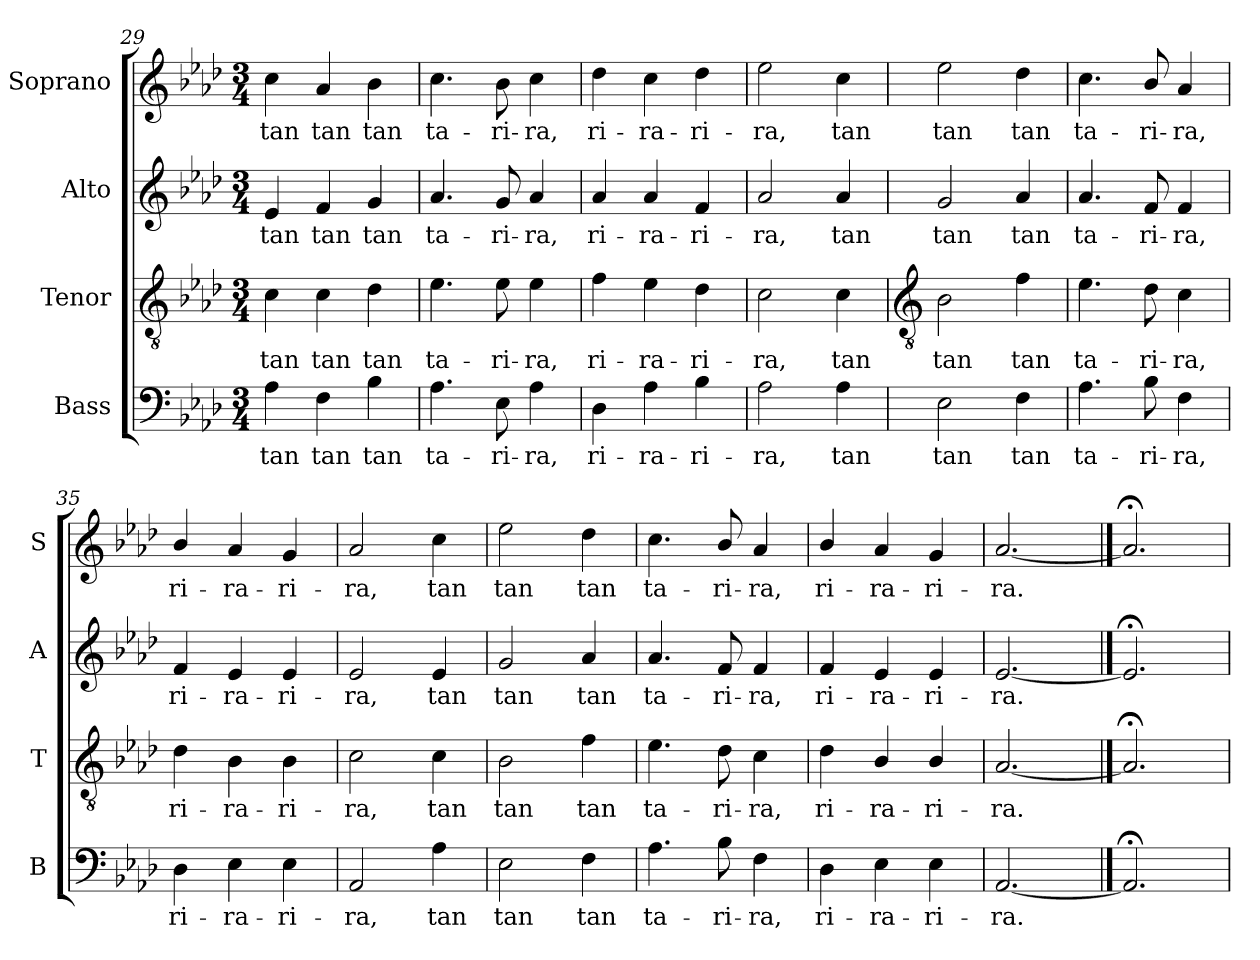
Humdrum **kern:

**kern	**text	**kern	**text	**kern	**text	**kern	**text
*part4	*part4	*part3	*part3	*part2	*part2	*part1	*part1
*staff4	*staff4	*staff3	*staff3	*staff2	*staff2	*staff1	*staff1
*I"Bass	*	*I"Tenor	*	*I"Alto	*	*I"Soprano	*
*I'B	*	*I'T	*	*I'A	*	*I'S	*
*clefF4	*	*clefGv2	*	*clefG2	*	*clefG2	*
*k[b-e-a-d-]	*	*k[b-e-a-d-]	*	*k[b-e-a-d-]	*	*k[b-e-a-d-]	*
*A-:	*	*A-:	*	*A-:	*	*A-:	*
*M3/4	*	*M3/4	*	*M3/4	*	*M3/4	*
=29	=29	=29	=29	=29	=29	=29	=29
!	!LO:LY:b	!	!LO:LY:b	!	!LO:LY:b	!	!LO:LY:b
4A-\	tan	4c\	tan	4e-/	tan	4cc\	tan
!	!LO:LY:b	!	!LO:LY:b	!	!LO:LY:b	!	!LO:LY:b
4F\	tan	4c\	tan	4f/	tan	4a-/	tan
!	!LO:LY:b	!	!LO:LY:b	!	!LO:LY:b	!	!LO:LY:b
4B-\	tan	4d-\	tan	4g/	tan	4b-\	tan
=30	=30	=30	=30	=30	=30	=30	=30
!	!LO:LY:b	!	!LO:LY:b	!	!LO:LY:b	!	!LO:LY:b
4.A-\	ta-	4.e-\	ta-	4.a-/	ta-	4.cc\	ta-
!	!LO:LY:b	!	!LO:LY:b	!	!LO:LY:b	!	!LO:LY:b
8E-\	-ri-	8e-\	-ri-	8g/	-ri-	8b-\	-ri-
!	!LO:LY:b	!	!LO:LY:b	!	!LO:LY:b	!	!LO:LY:b
4A-\	-ra,	4e-\	-ra,	4a-/	-ra,	4cc\	-ra,
=31	=31	=31	=31	=31	=31	=31	=31
!	!LO:LY:b	!	!LO:LY:b	!	!LO:LY:b	!	!LO:LY:b
4D-\	ri-	4f\	ri-	4a-/	ri-	4dd-\	ri-
!	!LO:LY:b	!	!LO:LY:b	!	!LO:LY:b	!	!LO:LY:b
4A-\	-ra-	4e-\	-ra-	4a-/	-ra-	4cc\	-ra-
!	!LO:LY:b	!	!LO:LY:b	!	!LO:LY:b	!	!LO:LY:b
4B-\	-ri-	4d-\	-ri-	4f/	-ri-	4dd-\	-ri-
!!LO:PB:g=z
=32	=32	=32	=32	=32	=32	=32	=32
!	!LO:LY:b	!	!LO:LY:b	!	!LO:LY:b	!	!LO:LY:b
2A-\	-ra,	2c\	-ra,	2a-/	-ra,	2ee-\	-ra,
!	!LO:LY:b	!	!LO:LY:b	!	!LO:LY:b	!	!LO:LY:b
4A-\	tan	4c\	tan	4a-/	tan	4cc\	tan
=33	=33	=33	=33	=33	=33	=33	=33
*	*	*clefGv2	*	*	*	*	*
!	!LO:LY:b	!	!LO:LY:b	!	!LO:LY:b	!	!LO:LY:b
2E-\	tan	2B-\	tan	2g/	tan	2ee-\	tan
!	!LO:LY:b	!	!LO:LY:b	!	!LO:LY:b	!	!LO:LY:b
4F\	tan	4f\	tan	4a-/	tan	4dd-\	tan
=34	=34	=34	=34	=34	=34	=34	=34
!	!LO:LY:b	!	!LO:LY:b	!	!LO:LY:b	!	!LO:LY:b
4.A-\	ta-	4.e-\	ta-	4.a-/	ta-	4.cc\	ta-
!	!LO:LY:b	!	!LO:LY:b	!	!LO:LY:b	!	!LO:LY:b
8B-\	-ri-	8d-\	-ri-	8f/	-ri-	8b-/	-ri-
!	!LO:LY:b	!	!LO:LY:b	!	!LO:LY:b	!	!LO:LY:b
4F\	-ra,	4c\	-ra,	4f/	-ra,	4a-/	-ra,
=35	=35	=35	=35	=35	=35	=35	=35
!	!LO:LY:b	!	!LO:LY:b	!	!LO:LY:b	!	!LO:LY:b
4D-\	ri-	4d-\	ri-	4f/	ri-	4b-/	ri-
!	!LO:LY:b	!	!LO:LY:b	!	!LO:LY:b	!	!LO:LY:b
4E-\	-ra-	4B-\	-ra-	4e-/	-ra-	4a-/	-ra-
!	!LO:LY:b	!	!LO:LY:b	!	!LO:LY:b	!	!LO:LY:b
4E-\	-ri-	4B-\	-ri-	4e-/	-ri-	4g/	-ri-
=36	=36	=36	=36	=36	=36	=36	=36
!	!LO:LY:b	!	!LO:LY:b	!	!LO:LY:b	!	!LO:LY:b
2AA-/	-ra,	2c\	-ra,	2e-/	-ra,	2a-/	-ra,
!	!LO:LY:b	!	!LO:LY:b	!	!LO:LY:b	!	!LO:LY:b
4A-\	tan	4c\	tan	4e-/	tan	4cc\	tan
=37	=37	=37	=37	=37	=37	=37	=37
!	!LO:LY:b	!	!LO:LY:b	!	!LO:LY:b	!	!LO:LY:b
2E-\	tan	2B-\	tan	2g/	tan	2ee-\	tan
!	!LO:LY:b	!	!LO:LY:b	!	!LO:LY:b	!	!LO:LY:b
4F\	tan	4f\	tan	4a-/	tan	4dd-\	tan
=38	=38	=38	=38	=38	=38	=38	=38
!	!LO:LY:b	!	!LO:LY:b	!	!LO:LY:b	!	!LO:LY:b
4.A-\	ta-	4.e-\	ta-	4.a-/	ta-	4.cc\	ta-
!	!LO:LY:b	!	!LO:LY:b	!	!LO:LY:b	!	!LO:LY:b
8B-\	-ri-	8d-\	-ri-	8f/	-ri-	8b-/	-ri-
!	!LO:LY:b	!	!LO:LY:b	!	!LO:LY:b	!	!LO:LY:b
4F\	-ra,	4c\	-ra,	4f/	-ra,	4a-/	-ra,
=39	=39	=39	=39	=39	=39	=39	=39
!	!LO:LY:b	!	!LO:LY:b	!	!LO:LY:b	!	!LO:LY:b
4D-\	ri-	4d-\	ri-	4f/	ri-	4b-/	ri-
!	!LO:LY:b	!	!LO:LY:b	!	!LO:LY:b	!	!LO:LY:b
4E-\	-ra-	4B-/	-ra-	4e-/	-ra-	4a-/	-ra-
!	!LO:LY:b	!	!LO:LY:b	!	!LO:LY:b	!	!LO:LY:b
4E-\	-ri-	4B-/	-ri-	4e-/	-ri-	4g/	-ri-
!!LO:LB:g=z
=40	=40	=40	=40	=40	=40	=40	=40
!	!LO:LY:b	!	!LO:LY:b	!	!LO:LY:b	!	!LO:LY:b
[2.AA-	-ra.	[2.A-	-ra.	[2.e-	-ra.	[2.a-	-ra.
==41	==41	==41	==41	==41	==41	==41	==41
2.AA-;<]	.	2.A-;<]	.	2.e-;<]	.	2.a-;<]	.
=	=	=	=	=	=	=	=
*-	*-	*-	*-	*-	*-	*-	*-
